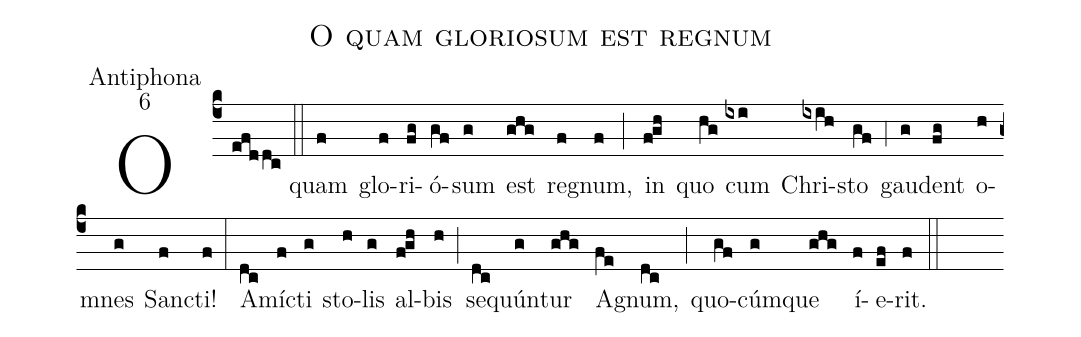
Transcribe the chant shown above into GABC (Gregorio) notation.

name:O quam gloriosum est regnum;
office-part:Antiphona;
mode:6;
%%
(c4) O(efddc) (::) quam(f) glo(f)ri(fg)ó(gf)sum(g) est(ghg) re(f)gnum,(f) (;) in(f!gh) quo(hg) cum(ixi) Chri(ixih)sto(gf) (;4) gau(g)dent(fg) o(h)mnes(g) San(f)cti!(f) (:) A(dc)mí(f)cti(g) sto(h)lis(g) al(f!gh)bis(h) (;) se(dc)quún(g)tur(ghg) A(fe)gnum,(dc) (;) quo(gf)cúm(g)que(ghg) í(f)e(ef)rit.(f) (::)
